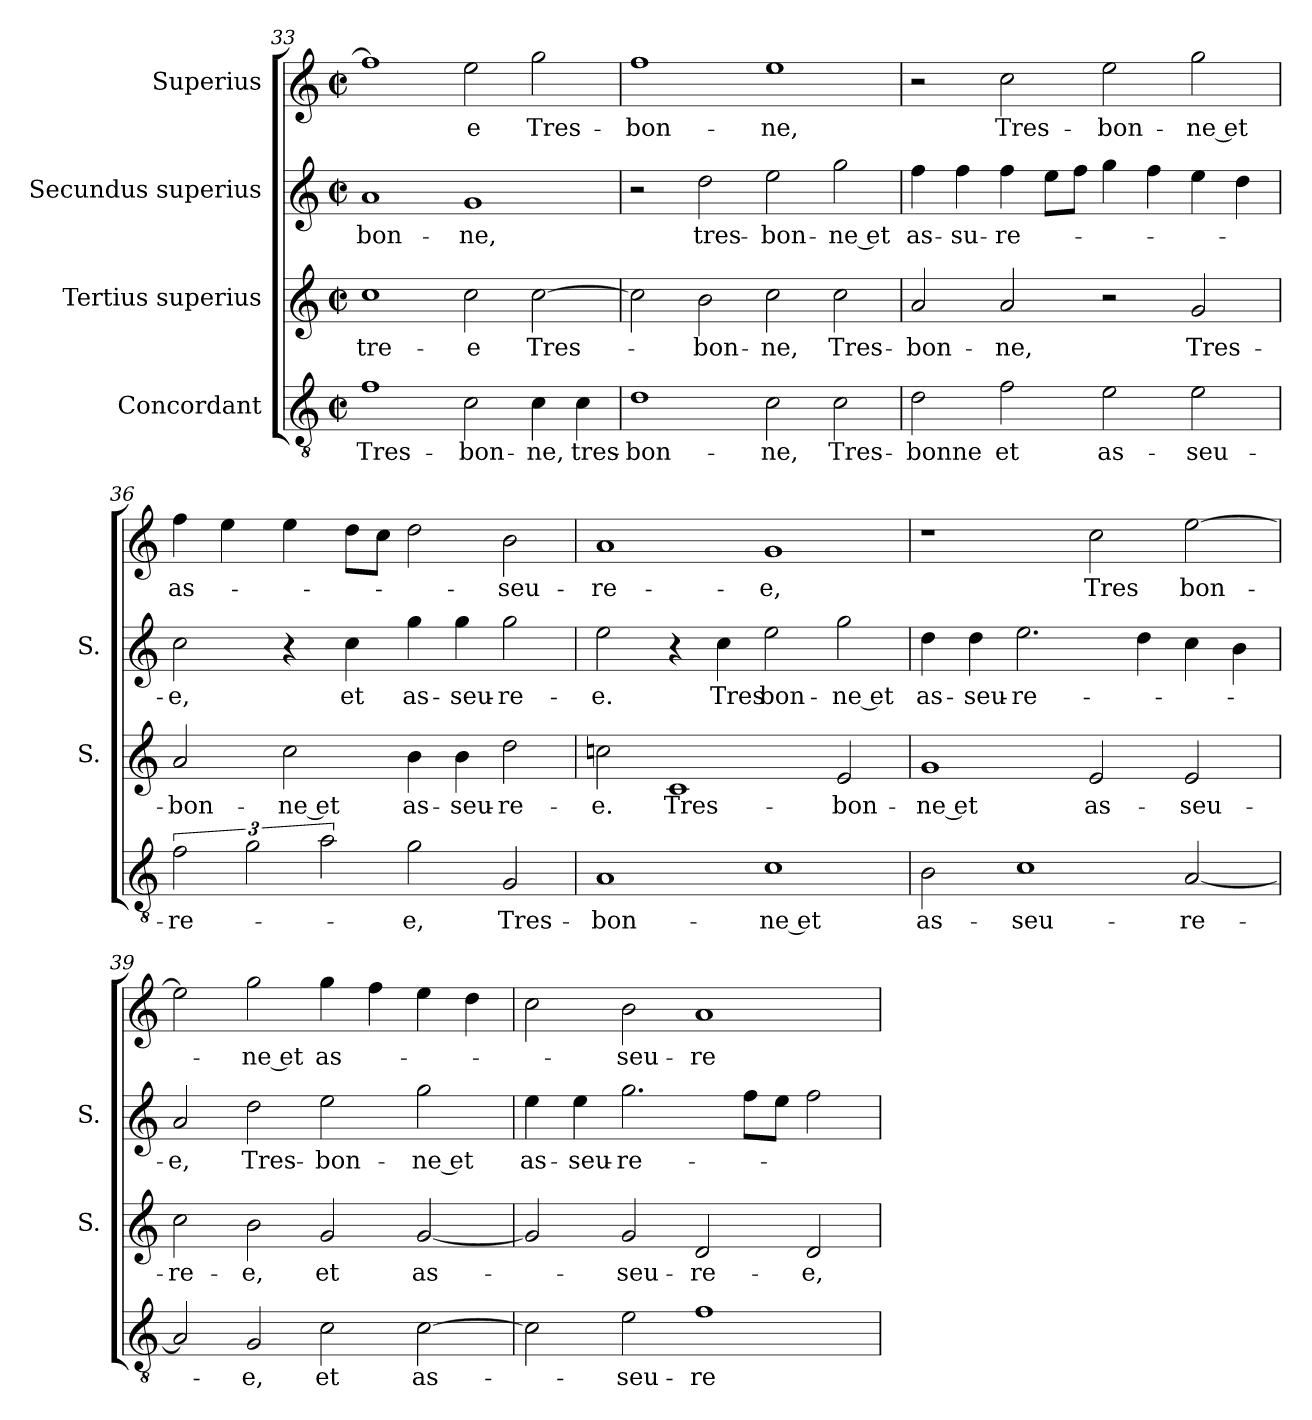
**kern	**text	**kern	**text	**kern	**text	**kern	**text
*part4	*part4	*part3	*part3	*part2	*part2	*part1	*part1
*staff4	*staff4	*staff3	*staff3	*staff2	*staff2	*staff1	*staff1
*I"Concordant	*	*I"Tertius superius	*	*I"Secundus superius	*	*I"Superius	*
*	*	*I'S.	*	*I'S.	*	*	*
*clefGv2	*	*clefG2	*	*clefG2	*	*clefG2	*
*ITrd7c12	*	*	*	*	*	*	*
*k[]	*	*k[]	*	*k[]	*	*k[]	*
*C:	*	*C:	*	*C:	*	*C:	*
*M2/2	*	*M2/2	*	*M2/2	*	*M2/2	*
*met(c|)	*	*met(c|)	*	*met(c|)	*	*met(c|)	*
=33	=33	=33	=33	=33	=33	=33	=33
1F\	Tres-	1cc\	-tre-	1a/	-bon-	1ff\]	.
2C\	-bon-	2cc\	-e	1g/	-ne,	2ee\	-e
4C\	-ne,	[2cc\	Tres-	.	.	2gg\	Tres-
4C\	tres-	.	.	.	.	.	.
=34	=34	=34	=34	=34	=34	=34	=34
1D\	-bon-	2cc\]	.	2r	.	1ff\	-bon-
.	.	2b\	-bon-	2dd\	tres-	.	.
2C\	-ne,	2cc\	-ne,	2ee\	-bon-	1ee\	-ne,
2C\	Tres-	2cc\	Tres-	2gg\	-ne et	.	.
!!LO:PB:g=z
=35	=35	=35	=35	=35	=35	=35	=35
2D\	-bonne	2a/	-bon-	4ff\	as-	2r	.
.	.	.	.	4ff\	-su-	.	.
2F\	et	2a/	-ne,	4ff\	-re-	2cc\	Tres-
.	.	.	.	8ee\L	.	.	.
.	.	.	.	8ff\J	.	.	.
2E\	as-	2r	.	4gg\	.	2ee\	-bon-
.	.	.	.	4ff\	.	.	.
2E\	-seu-	2g/	Tres-	4ee\	.	2gg\	-ne et
.	.	.	.	4dd\	.	.	.
=36	=36	=36	=36	=36	=36	=36	=36
3F\	-re-	2a/	-bon-	2cc\	-e,	4ff\	as-
.	.	.	.	.	.	4ee\	.
3G\	.	.	.	.	.	.	.
.	.	2cc\	-ne et	4r	.	4ee\	.
3A\	.	.	.	.	.	.	.
.	.	.	.	4cc\	et	8dd\L	.
.	.	.	.	.	.	8cc\J	.
2G\	-e,	4b\	as-	4gg\	as-	2dd\	.
.	.	4b\	-seu-	4gg\	-seu-	.	.
2GG/	Tres-	2dd\	-re-	2gg\	-re-	2b\	-seu-
=37	=37	=37	=37	=37	=37	=37	=37
1AA/	-bon-	2ccn\	-e.	2ee\	-e.	1a/	-re-
.	.	1c/	Tres-	4r	.	.	.
.	.	.	.	4cc\	Tres	.	.
1C\	-ne et	.	.	2ee\	bon-	1g/	-e,
.	.	2e/	-bon-	2gg\	-ne et	.	.
=38	=38	=38	=38	=38	=38	=38	=38
2BB\	as-	1g/	-ne et	4dd\	as-	1r	.
.	.	.	.	4dd\	-seu-	.	.
1C\	-seu-	.	.	2.ee\	-re-	.	.
.	.	2e/	as-	.	.	2cc\	Tres
.	.	.	.	4dd\	.	.	.
[2AA/	-re-	2e/	-seu-	4cc\	.	[2ee\	bon-
.	.	.	.	4b\	.	.	.
!!LO:LB:g=z
=39	=39	=39	=39	=39	=39	=39	=39
2AA/]	.	2cc\	-re-	2a/	-e,	2ee\]	.
2GG/	-e,	2b\	-e,	2dd\	Tres-	2gg\	-ne et
2C\	et	2g/	et	2ee\	-bon-	4gg\	as-
.	.	.	.	.	.	4ff\	.
[2C\	as-	[2g/	as-	2gg\	-ne et	4ee\	.
.	.	.	.	.	.	4dd\	.
=40	=40	=40	=40	=40	=40	=40	=40
2C\]	.	2g/]	.	4ee\	as-	2cc\	.
.	.	.	.	4ee\	-seu-	.	.
2E\	-seu-	2g/	-seu-	2.gg\	-re-	2b\	-seu-
1F\	-re-	2d/	-re-	.	.	1a/	-re-
.	.	.	.	8ff\L	.	.	.
.	.	.	.	8ee\J	.	.	.
.	.	2d/	-e,	2ff\	.	.	.
=	=	=	=	=	=	=	=
*-	*-	*-	*-	*-	*-	*-	*-
